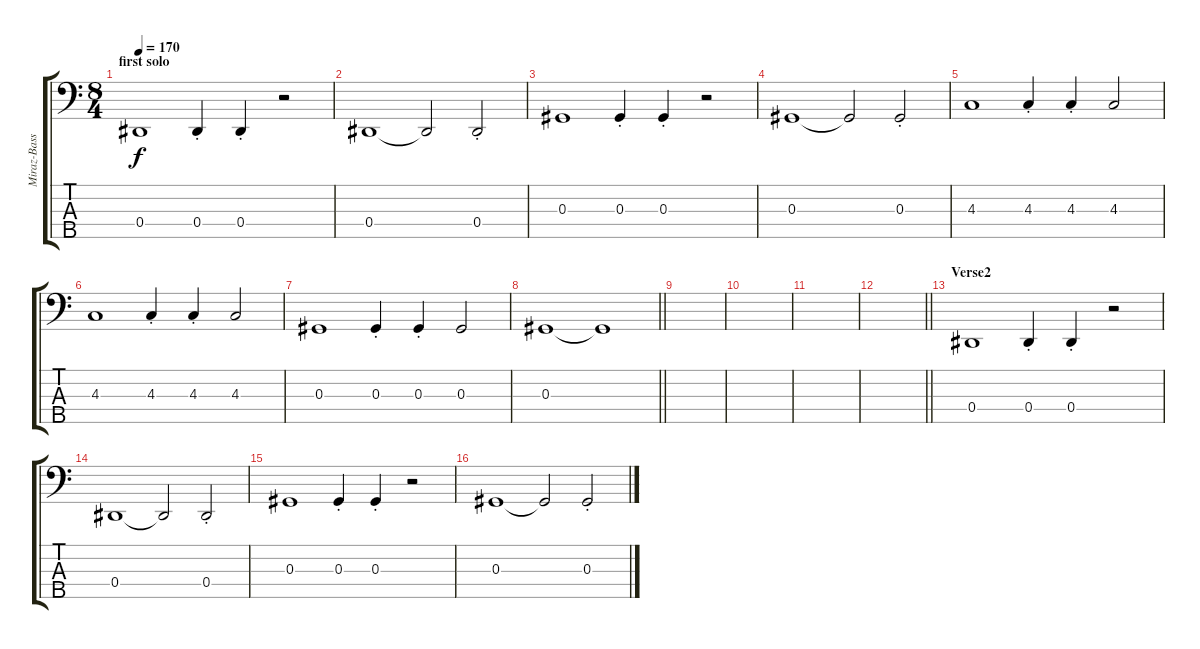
\track ("Miraz-Bass" "Miraz-Bass") {instrument electricbassfinger}
\staff {score tabs}
\tuning (Gb2 Db2 Ab1 Eb1 Bb0) {hide}
\ts (8 4)
\section ("" "first solo")
\tempo 170
\clef f4
\ks c
0.4.1{dy f} 0.4{st}.4 0.4{st}.4 r.2 |
0.4.1 0.4{t}.2 0.4{st}.2 |
0.3.1 0.3{st}.4 0.3{st}.4 r.2 |
0.3.1 0.3{t}.2 0.3{st}.2 |
4.3.1 4.3{st}.4 4.3{st}.4 4.3.2 |
4.3.1 4.3{st}.4 4.3{st}.4 4.3.2 |
0.3.1 0.3{st}.4 0.3{st}.4 0.3.2 |
\barLineRight lightlight
0.3.1 0.3{t}.1 |
|
|
|
\barLineRight lightlight
|
\section ("" "Verse2")
0.4.1 0.4{st}.4 0.4{st}.4 r.2 |
0.4.1 0.4{t}.2 0.4{st}.2 |
0.3.1 0.3{st}.4 0.3{st}.4 r.2 |
0.3.1 0.3{t}.2 0.3{st}.2
